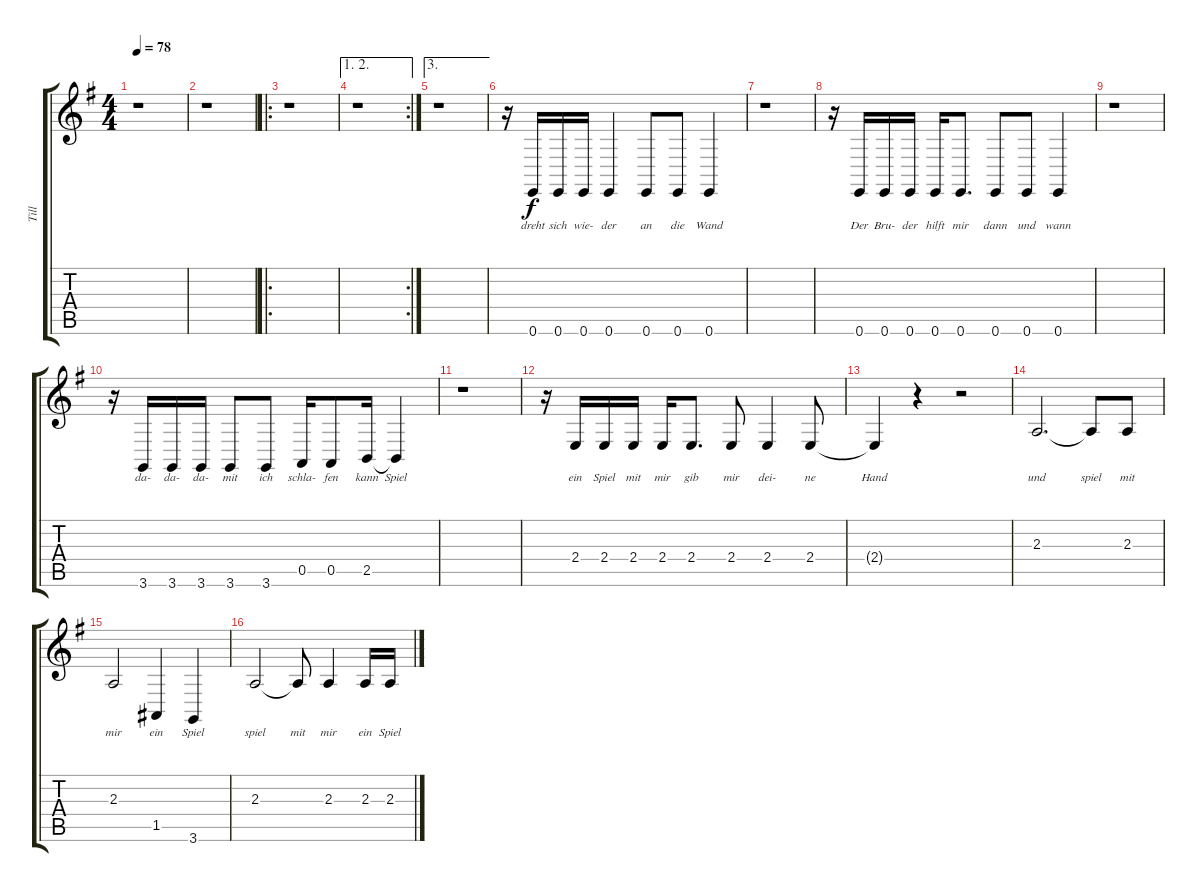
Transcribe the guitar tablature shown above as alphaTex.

\track ("Till" "Till") {instrument stringensemble1}
\staff {score tabs}
\tuning (E4 B3 G3 D3 A2 E2) {hide}
\ts (4 4)
\tempo 78
\clef g2
\ks g
r.1{dy f} |
r.1 |
\ro
r.1 |
\ae (1 2)
\rc 2
r.1 |
\ae 3
r.1 |
r.16 0.6.16{lyrics (0 "dreht") lyrics (1 "") lyrics (2 "") lyrics (3 "") lyrics (4 "")} 0.6.16{lyrics (0 "sich") lyrics (1 "") lyrics (2 "") lyrics (3 "") lyrics (4 "")} 0.6.16{lyrics (0 "wie-") lyrics (1 "") lyrics (2 "") lyrics (3 "") lyrics (4 "")} 0.6.4{lyrics (0 "der") lyrics (1 "") lyrics (2 "") lyrics (3 "") lyrics (4 "")} 0.6.8{lyrics (0 "an") lyrics (1 "") lyrics (2 "") lyrics (3 "") lyrics (4 "")} 0.6.8{lyrics (0 "die") lyrics (1 "") lyrics (2 "") lyrics (3 "") lyrics (4 "")} 0.6.4{lyrics (0 "Wand") lyrics (1 "") lyrics (2 "") lyrics (3 "") lyrics (4 "")} |
r.1 |
r.16 0.6.16{lyrics (0 "Der") lyrics (1 "") lyrics (2 "") lyrics (3 "") lyrics (4 "")} 0.6.16{lyrics (0 "Bru-") lyrics (1 "") lyrics (2 "") lyrics (3 "") lyrics (4 "")} 0.6.16{lyrics (0 "der") lyrics (1 "") lyrics (2 "") lyrics (3 "") lyrics (4 "")} 0.6.16{lyrics (0 "hilft") lyrics (1 "") lyrics (2 "") lyrics (3 "") lyrics (4 "")} 0.6.8{d lyrics (0 "mir") lyrics (1 "") lyrics (2 "") lyrics (3 "") lyrics (4 "")} 0.6.8{lyrics (0 "dann") lyrics (1 "") lyrics (2 "") lyrics (3 "") lyrics (4 "")} 0.6.8{lyrics (0 "und") lyrics (1 "") lyrics (2 "") lyrics (3 "") lyrics (4 "")} 0.6.4{lyrics (0 "wann") lyrics (1 "") lyrics (2 "") lyrics (3 "") lyrics (4 "")} |
r.1 |
r.16 3.6.16{lyrics (0 "da-") lyrics (1 "") lyrics (2 "") lyrics (3 "") lyrics (4 "")} 3.6.16{lyrics (0 "da-") lyrics (1 "") lyrics (2 "") lyrics (3 "") lyrics (4 "")} 3.6.16{lyrics (0 "da-") lyrics (1 "") lyrics (2 "") lyrics (3 "") lyrics (4 "")} 3.6.8{lyrics (0 "mit") lyrics (1 "") lyrics (2 "") lyrics (3 "") lyrics (4 "")} 3.6.8{lyrics (0 "ich") lyrics (1 "") lyrics (2 "") lyrics (3 "") lyrics (4 "")} 0.5.16{lyrics (0 "schla-") lyrics (1 "") lyrics (2 "") lyrics (3 "") lyrics (4 "")} 0.5.8{lyrics (0 "fen") lyrics (1 "") lyrics (2 "") lyrics (3 "") lyrics (4 "")} 2.5.16{lyrics (0 "kann") lyrics (1 "") lyrics (2 "") lyrics (3 "") lyrics (4 "")} 2.5{t}.4{lyrics (0 "Spiel") lyrics (1 "") lyrics (2 "") lyrics (3 "") lyrics (4 "")} |
r.1 |
r.16 2.4.16{lyrics (0 "ein") lyrics (1 "") lyrics (2 "") lyrics (3 "") lyrics (4 "")} 2.4.16{lyrics (0 "Spiel") lyrics (1 "") lyrics (2 "") lyrics (3 "") lyrics (4 "")} 2.4.16{lyrics (0 "mit") lyrics (1 "") lyrics (2 "") lyrics (3 "") lyrics (4 "")} 2.4.16{lyrics (0 "mir") lyrics (1 "") lyrics (2 "") lyrics (3 "") lyrics (4 "")} 2.4.8{d lyrics (0 "gib") lyrics (1 "") lyrics (2 "") lyrics (3 "") lyrics (4 "")} 2.4.8{lyrics (0 "mir") lyrics (1 "") lyrics (2 "") lyrics (3 "") lyrics (4 "")} 2.4.4{lyrics (0 "dei-") lyrics (1 "") lyrics (2 "") lyrics (3 "") lyrics (4 "")} 2.4.8{lyrics (0 "ne") lyrics (1 "") lyrics (2 "") lyrics (3 "") lyrics (4 "")} |
2.4{t}.4{lyrics (0 "Hand") lyrics (1 "") lyrics (2 "") lyrics (3 "") lyrics (4 "")} r.4 r.2 |
2.3.2{d lyrics (0 "und") lyrics (1 "") lyrics (2 "") lyrics (3 "") lyrics (4 "")} 2.3{t}.8{lyrics (0 "spiel") lyrics (1 "") lyrics (2 "") lyrics (3 "") lyrics (4 "")} 2.3.8{lyrics (0 "mit") lyrics (1 "") lyrics (2 "") lyrics (3 "") lyrics (4 "")} |
2.3.2{lyrics (0 "mir") lyrics (1 "") lyrics (2 "") lyrics (3 "") lyrics (4 "")} 1.5.4{lyrics (0 "ein") lyrics (1 "") lyrics (2 "") lyrics (3 "") lyrics (4 "")} 3.6.4{lyrics (0 "Spiel") lyrics (1 "") lyrics (2 "") lyrics (3 "") lyrics (4 "")} |
2.3.2{lyrics (0 "spiel") lyrics (1 "") lyrics (2 "") lyrics (3 "") lyrics (4 "")} 2.3{t}.8{lyrics (0 "mit") lyrics (1 "") lyrics (2 "") lyrics (3 "") lyrics (4 "")} 2.3.4{lyrics (0 "mir") lyrics (1 "") lyrics (2 "") lyrics (3 "") lyrics (4 "")} 2.3.16{lyrics (0 "ein") lyrics (1 "") lyrics (2 "") lyrics (3 "") lyrics (4 "")} 2.3.16{lyrics (0 "Spiel") lyrics (1 "") lyrics (2 "") lyrics (3 "") lyrics (4 "")}
